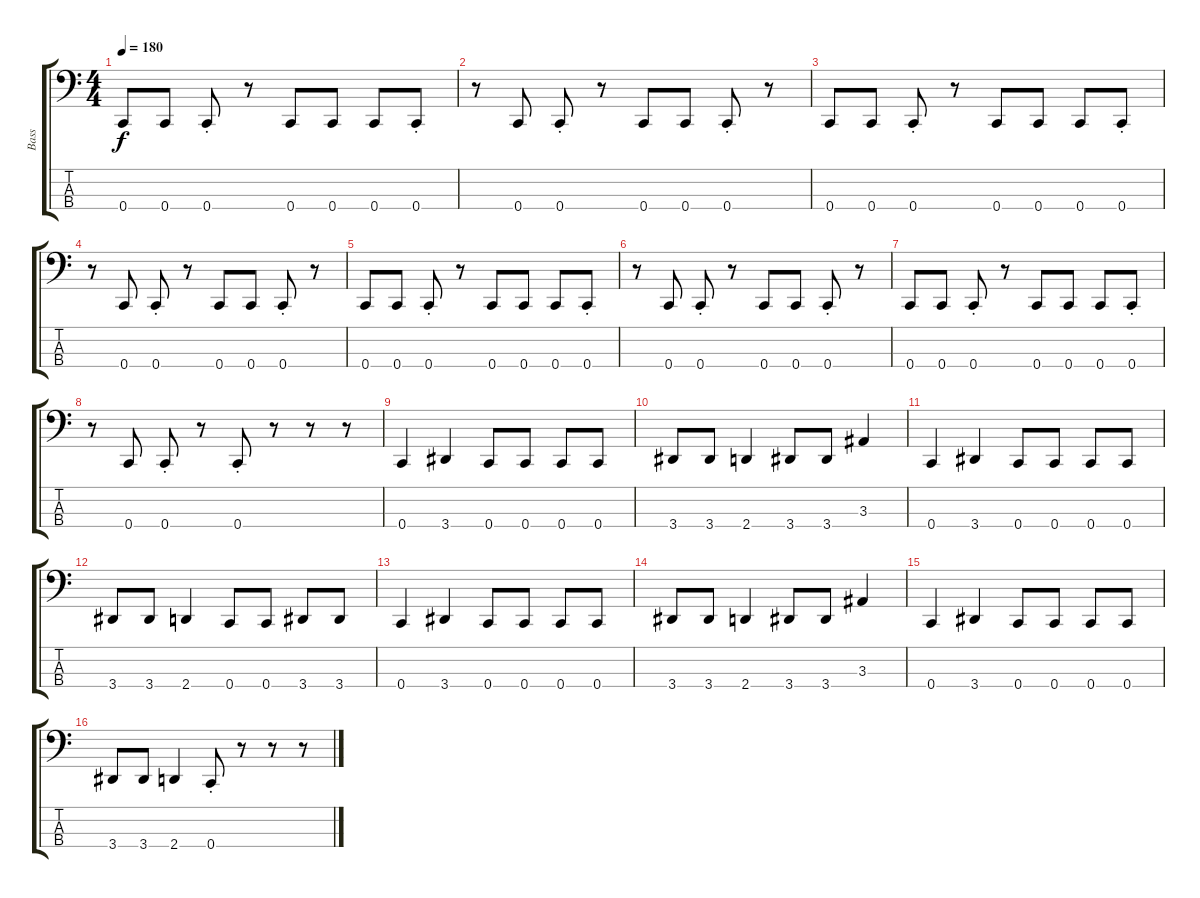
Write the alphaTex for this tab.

\track ("Bass" "Bass") {instrument electricbasspick}
\staff {score tabs}
\tuning (F2 C2 G1 C1) {hide}
\ts (4 4)
\tempo 180
\clef f4
\ks c
0.4.8{dy f} 0.4.8 0.4{st}.8 r.8 0.4.8 0.4.8 0.4.8 0.4{st}.8 |
r.8 0.4.8 0.4{st}.8 r.8 0.4.8 0.4.8 0.4{st}.8 r.8 |
0.4.8 0.4.8 0.4{st}.8 r.8 0.4.8 0.4.8 0.4.8 0.4{st}.8 |
r.8 0.4.8 0.4{st}.8 r.8 0.4.8 0.4.8 0.4{st}.8 r.8 |
0.4.8 0.4.8 0.4{st}.8 r.8 0.4.8 0.4.8 0.4.8 0.4{st}.8 |
r.8 0.4.8 0.4{st}.8 r.8 0.4.8 0.4.8 0.4{st}.8 r.8 |
0.4.8 0.4.8 0.4{st}.8 r.8 0.4.8 0.4.8 0.4.8 0.4{st}.8 |
r.8 0.4.8 0.4{st}.8 r.8 0.4{st}.8 r.8 r.8 r.8 |
0.4.4 3.4.4 0.4.8 0.4.8 0.4.8 0.4.8 |
3.4.8 3.4.8 2.4.4 3.4.8 3.4.8 3.3.4 |
0.4.4 3.4.4 0.4.8 0.4.8 0.4.8 0.4.8 |
3.4.8 3.4.8 2.4.4 0.4.8 0.4.8 3.4.8 3.4.8 |
0.4.4 3.4.4 0.4.8 0.4.8 0.4.8 0.4.8 |
3.4.8 3.4.8 2.4.4 3.4.8 3.4.8 3.3.4 |
0.4.4 3.4.4 0.4.8 0.4.8 0.4.8 0.4.8 |
3.4.8 3.4.8 2.4.4 0.4{st}.8 r.8 r.8 r.8
